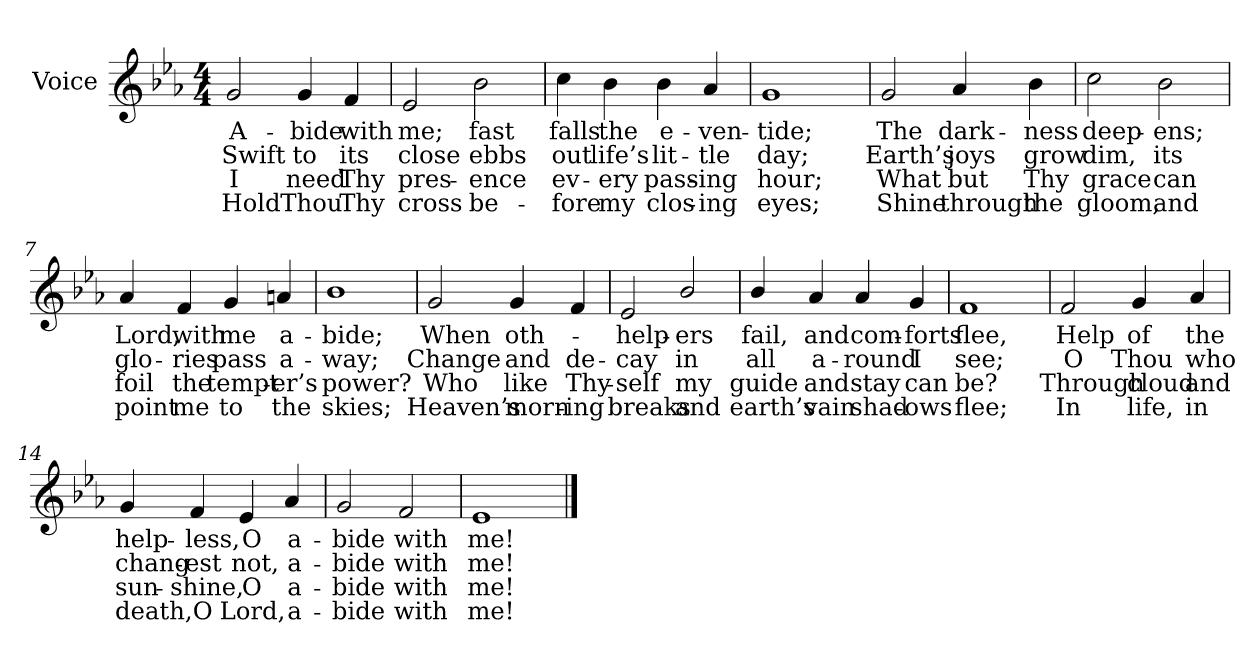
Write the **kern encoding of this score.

**kern	**text	**text	**text	**text
*part1	*part1	*part1	*part1	*part1
*staff1	*staff1	*staff1	*staff1	*staff1
*I"Voice	*	*	*	*
*I'V.	*	*	*	*
*clefG2	*	*	*	*
*k[b-e-a-]	*	*	*	*
*E-:	*	*	*	*
*M4/4	*	*	*	*
=1	=1	=1	=1	=1
!	!LO:LY:b	!LO:LY:b	!LO:LY:b	!LO:LY:b
2g/	A-	Swift	I	Hold
!	!LO:LY:b	!LO:LY:b	!LO:LY:b	!LO:LY:b
4g/	-bide	to	need	Thou
!	!LO:LY:b	!LO:LY:b	!LO:LY:b	!LO:LY:b
4f/	with	its	Thy	Thy
=2	=2	=2	=2	=2
!	!LO:LY:b	!LO:LY:b	!LO:LY:b	!LO:LY:b
2e-/	me;	close	pres-	cross
!	!LO:LY:b	!LO:LY:b	!LO:LY:b	!LO:LY:b
2b-\	fast	ebbs	-ence	be-
=3	=3	=3	=3	=3
!	!LO:LY:b	!LO:LY:b	!LO:LY:b	!LO:LY:b
4cc\	falls	out	ev-	-fore
!	!LO:LY:b	!LO:LY:b	!LO:LY:b	!LO:LY:b
4b-\	the	life’s	-ery	my
!	!LO:LY:b	!LO:LY:b	!LO:LY:b	!LO:LY:b
4b-\	e-	lit-	pass-	clos-
!	!LO:LY:b	!LO:LY:b	!LO:LY:b	!LO:LY:b
4a-/	-ven-	-tle	-ing	-ing
=4	=4	=4	=4	=4
!	!LO:LY:b	!LO:LY:b	!LO:LY:b	!LO:LY:b
1g	-tide;	day;	hour;	eyes;
!!LO:LB:g=z
=5	=5	=5	=5	=5
!	!LO:LY:b	!LO:LY:b	!LO:LY:b	!LO:LY:b
2g/	The	Earth’s	What	Shine
!	!LO:LY:b	!LO:LY:b	!LO:LY:b	!LO:LY:b
4a-/	dark-	joys	but	through
!	!LO:LY:b	!LO:LY:b	!LO:LY:b	!LO:LY:b
4b-\	-ness	grow	Thy	the
=6	=6	=6	=6	=6
!	!LO:LY:b	!LO:LY:b	!LO:LY:b	!LO:LY:b
2cc\	deep-	dim,	grace	gloom,
!	!LO:LY:b	!LO:LY:b	!LO:LY:b	!LO:LY:b
2b-\	-ens;	its	can	and
=7	=7	=7	=7	=7
!	!LO:LY:b	!LO:LY:b	!LO:LY:b	!LO:LY:b
4a-/	Lord,	glo-	foil	point
!	!LO:LY:b	!LO:LY:b	!LO:LY:b	!LO:LY:b
4f/	with	-ries	the	me
!	!LO:LY:b	!LO:LY:b	!LO:LY:b	!LO:LY:b
4g/	me	pass	tempt-	to
!	!LO:LY:b	!LO:LY:b	!LO:LY:b	!LO:LY:b
4an/	a-	a-	-er’s	the
=8	=8	=8	=8	=8
!	!LO:LY:b	!LO:LY:b	!LO:LY:b	!LO:LY:b
1b-	bide;	-way;	power?	skies;
!!LO:LB:g=z
=9	=9	=9	=9	=9
!	!LO:LY:b	!LO:LY:b	!LO:LY:b	!LO:LY:b
2g/	When	Change	Who	Heaven’s
!	!LO:LY:b	!LO:LY:b	!LO:LY:b	!LO:LY:b
4g/	oth-	and	like	morn-
!	!	!LO:LY:b	!LO:LY:b	!LO:LY:b
4f/	.	de-	Thy-	-ing
=10	=10	=10	=10	=10
!	!LO:LY:b	!LO:LY:b	!LO:LY:b	!LO:LY:b
2e-/	help-	-cay	-self	breaks
!	!LO:LY:b	!LO:LY:b	!LO:LY:b	!LO:LY:b
2b-/	-ers	in	my	and
=11	=11	=11	=11	=11
!	!LO:LY:b	!LO:LY:b	!LO:LY:b	!LO:LY:b
4b-/	fail,	all	guide	earth’s
!	!LO:LY:b	!LO:LY:b	!LO:LY:b	!LO:LY:b
4a-/	and	a-	and	vain
!	!LO:LY:b	!LO:LY:b	!LO:LY:b	!LO:LY:b
4a-/	com-	-round	stay	shad-
!	!LO:LY:b	!LO:LY:b	!LO:LY:b	!LO:LY:b
4g/	-forts	I	can	-ows
=12	=12	=12	=12	=12
!	!LO:LY:b	!LO:LY:b	!LO:LY:b	!LO:LY:b
1f	flee,	see;	be?	flee;
!!LO:LB:g=z
=13	=13	=13	=13	=13
!	!LO:LY:b	!LO:LY:b	!LO:LY:b	!LO:LY:b
2f/	Help	O	Through	In
!	!LO:LY:b	!LO:LY:b	!LO:LY:b	!LO:LY:b
4g/	of	Thou	cloud	life,
!	!LO:LY:b	!LO:LY:b	!LO:LY:b	!LO:LY:b
4a-/	the	who	and	in
=14	=14	=14	=14	=14
!	!LO:LY:b	!LO:LY:b	!LO:LY:b	!LO:LY:b
4g/	help-	chang-	sun-	death,
!	!LO:LY:b	!LO:LY:b	!LO:LY:b	!LO:LY:b
4f/	-less,	-est	-shine,	O
!	!LO:LY:b	!LO:LY:b	!LO:LY:b	!LO:LY:b
4e-/	O	not,	O	Lord,
!	!LO:LY:b	!LO:LY:b	!LO:LY:b	!LO:LY:b
4a-/	a-	a-	a-	a-
=15	=15	=15	=15	=15
!	!LO:LY:b	!LO:LY:b	!LO:LY:b	!LO:LY:b
2g/	-bide	-bide	-bide	-bide
!	!LO:LY:b	!LO:LY:b	!LO:LY:b	!LO:LY:b
2f/	with	with	with	with
=16	=16	=16	=16	=16
!	!LO:LY:b	!LO:LY:b	!LO:LY:b	!LO:LY:b
1e-	me!	me!	me!	me!
==	==	==	==	==
*-	*-	*-	*-	*-
